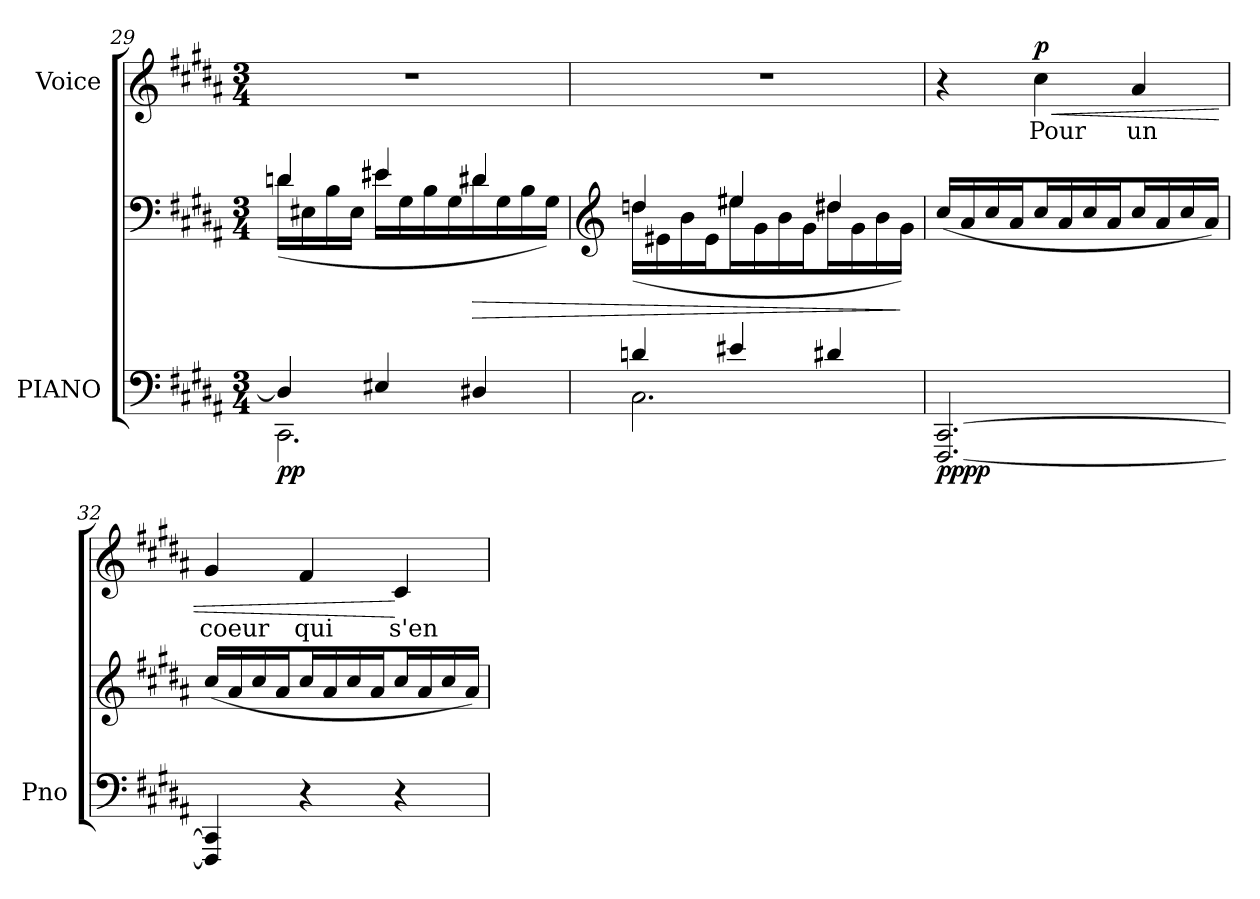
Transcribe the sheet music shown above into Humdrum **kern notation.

**kern	**kern	**dynam	**kern	**text	**dynam
*part2	*part2	*part2	*part1	*part1	*part1
*staff3	*staff2	*staff2/3	*staff1	*staff1	*staff1
*I"PIANO	*	*	*I"Voice	*	*
*I'Pno	*	*	*	*	*
*clefF4	*clefF4	*	*clefG2	*	*
*k[f#c#g#d#a#]	*k[f#c#g#d#a#]	*	*k[f#c#g#d#a#]	*	*
*M3/4	*M3/4	*	*M3/4	*	*
=29	=29	=29	=29	=29	=29
*^	*^	*	*	*	*
!	!	!	!	!LO:DY:b=2	!	!	!
!	!	!	!	!LO:DY:n=1:b	!	!	!
4Dn/]	2.CC#\	4dn/	(16d\LL	p p	2.r	.	.
.	.	.	16E#X\	.	.	.	.
.	.	.	16B\	.	.	.	.
.	.	.	16E#\JJ	.	.	.	.
4E#X/	.	4e#X/	16e#\LL	.	.	.	.
.	.	.	16G#\	.	.	.	.
.	.	.	16B\	.	.	.	.
.	.	.	16G#\	.	.	.	.
!	!	!	!	!LO:HP:b	!	!	!
4D#X/	.	4d#X/	16d#\	>	.	.	.
.	.	.	16G#\	.	.	.	.
.	.	.	16B\	.	.	.	.
.	.	.	16G#\JJ)	.	.	.	.
!!LO:LB:g=z
=30	=30	=30	=30	=30	=30	=30	=30
*	*	*clefG2	*	*	*	*	*
4dn/	2.C#\	4ddn/	(16dd\LL	.	2.r	.	.
.	.	.	16e#X\	.	.	.	.
.	.	.	16b\	.	.	.	.
.	.	.	16e#\J	.	.	.	.
4e#X/	.	4ee#X/	16ee#\L	.	.	.	.
.	.	.	16g#\	.	.	.	.
.	.	.	16b\	.	.	.	.
.	.	.	16g#\J	.	.	.	.
4d#X/	.	4dd#X/	16dd#\L	.	.	.	.
.	.	.	16g#\	.	.	.	.
.	.	.	16b\	.	.	.	.
.	.	.	16g#\JJ)	]	.	.	.
*v	*v	*	*	*	*	*	*
!!LO:PB:g=z
=31	=31	=31	=31	=31	=31	=31
!	!	!	!LO:DY:b=2	!	!	!
!	!	!	!LO:DY:n=1:b	!	!	!
*	*v	*v	*	*	*	*
[2.FFF#/ [2.CC#/	(16cc#/LL	pp pp	4r	.	.
.	16a#/	.	.	.	.
.	16cc#/	.	.	.	.
.	16a#/J	.	.	.	.
!	!	!	!	!LO:LY:b	!LO:HP:b
!	!	!	!	!	!LO:DY:n=1:b
.	16cc#/L	.	4cc#\	Pour	< p
.	16a#/	.	.	.	.
.	16cc#/	.	.	.	.
.	16a#/J	.	.	.	.
!	!	!	!	!LO:LY:b	!
.	16cc#/L	.	4a#/	un	.
.	16a#/	.	.	.	.
.	16cc#/	.	.	.	.
.	16a#/JJ)	.	.	.	.
=32	=32	=32	=32	=32	=32
!	!	!	!	!LO:LY:b	!
4FFF#/] 4CC#/]	(16cc#/LL	.	4g#/	coeur	.
.	16a#/	.	.	.	.
.	16cc#/	.	.	.	.
.	16a#/J	.	.	.	.
!	!	!	!	!LO:LY:b	!
4r	16cc#/L	.	4f#/	qui	.
.	16a#/	.	.	.	.
.	16cc#/	.	.	.	.
.	16a#/J	.	.	.	.
!	!	!	!	!LO:LY:b	!
4r	16cc#/L	.	4c#/	s'en-	[
.	16a#/	.	.	.	.
.	16cc#/	.	.	.	.
.	16a#/JJ)	.	.	.	.
=	=	=	=	=	=
*-	*-	*-	*-	*-	*-
